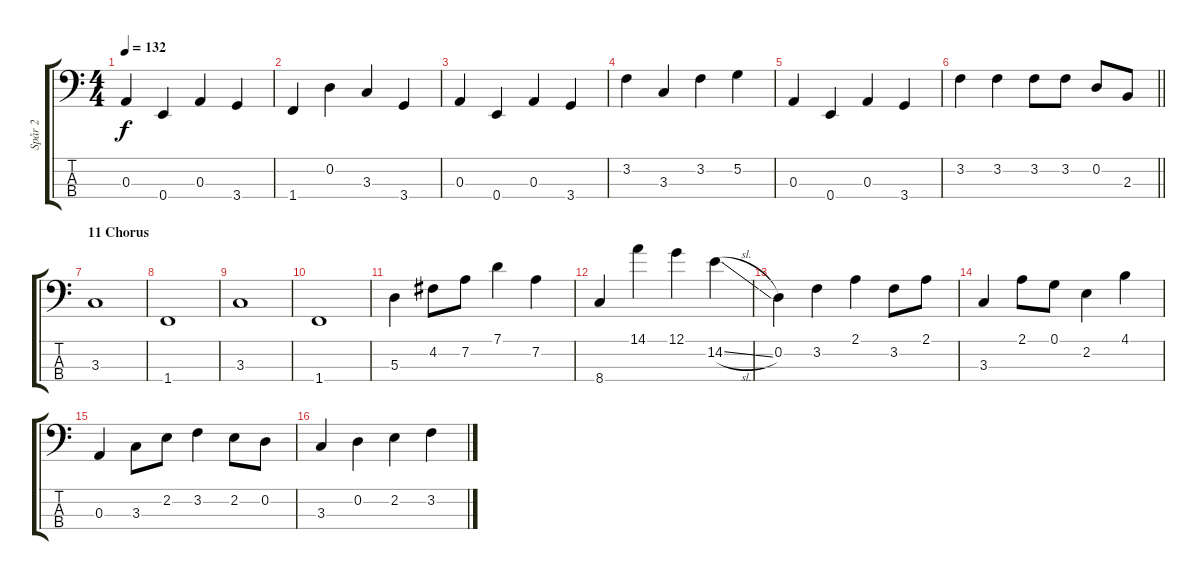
\track ("Spår 2" "Spår 2") {instrument electricbassfinger}
\staff {score tabs}
\tuning (G2 D2 A1 E1) {hide}
\ts (4 4)
\tempo 132
\clef f4
\ks c
0.3.4{dy f} 0.4.4 0.3.4 3.4.4 |
1.4.4 0.2.4 3.3.4 3.4.4 |
0.3.4 0.4.4 0.3.4 3.4.4 |
3.2.4 3.3.4 3.2.4 5.2.4 |
0.3.4 0.4.4 0.3.4 3.4.4 |
\barLineRight lightlight
3.2.4 3.2.4 3.2.8 3.2.8 0.2.8 2.3.8 |
\section ("" "11 Chorus")
3.3.1 |
1.4.1 |
3.3.1 |
1.4.1 |
5.3.4 4.2.8 7.2.8 7.1.4 7.2.4 |
8.4.4 14.1.4 12.1.4 14.2{sl}.4 |
0.2.4 3.2.4 2.1.4 3.2.8 2.1.8 |
3.3.4 2.1.8 0.1.8 2.2.4 4.1.4 |
0.3.4 3.3.8 2.2.8 3.2.4 2.2.8 0.2.8 |
3.3.4 0.2.4 2.2.4 3.2.4
